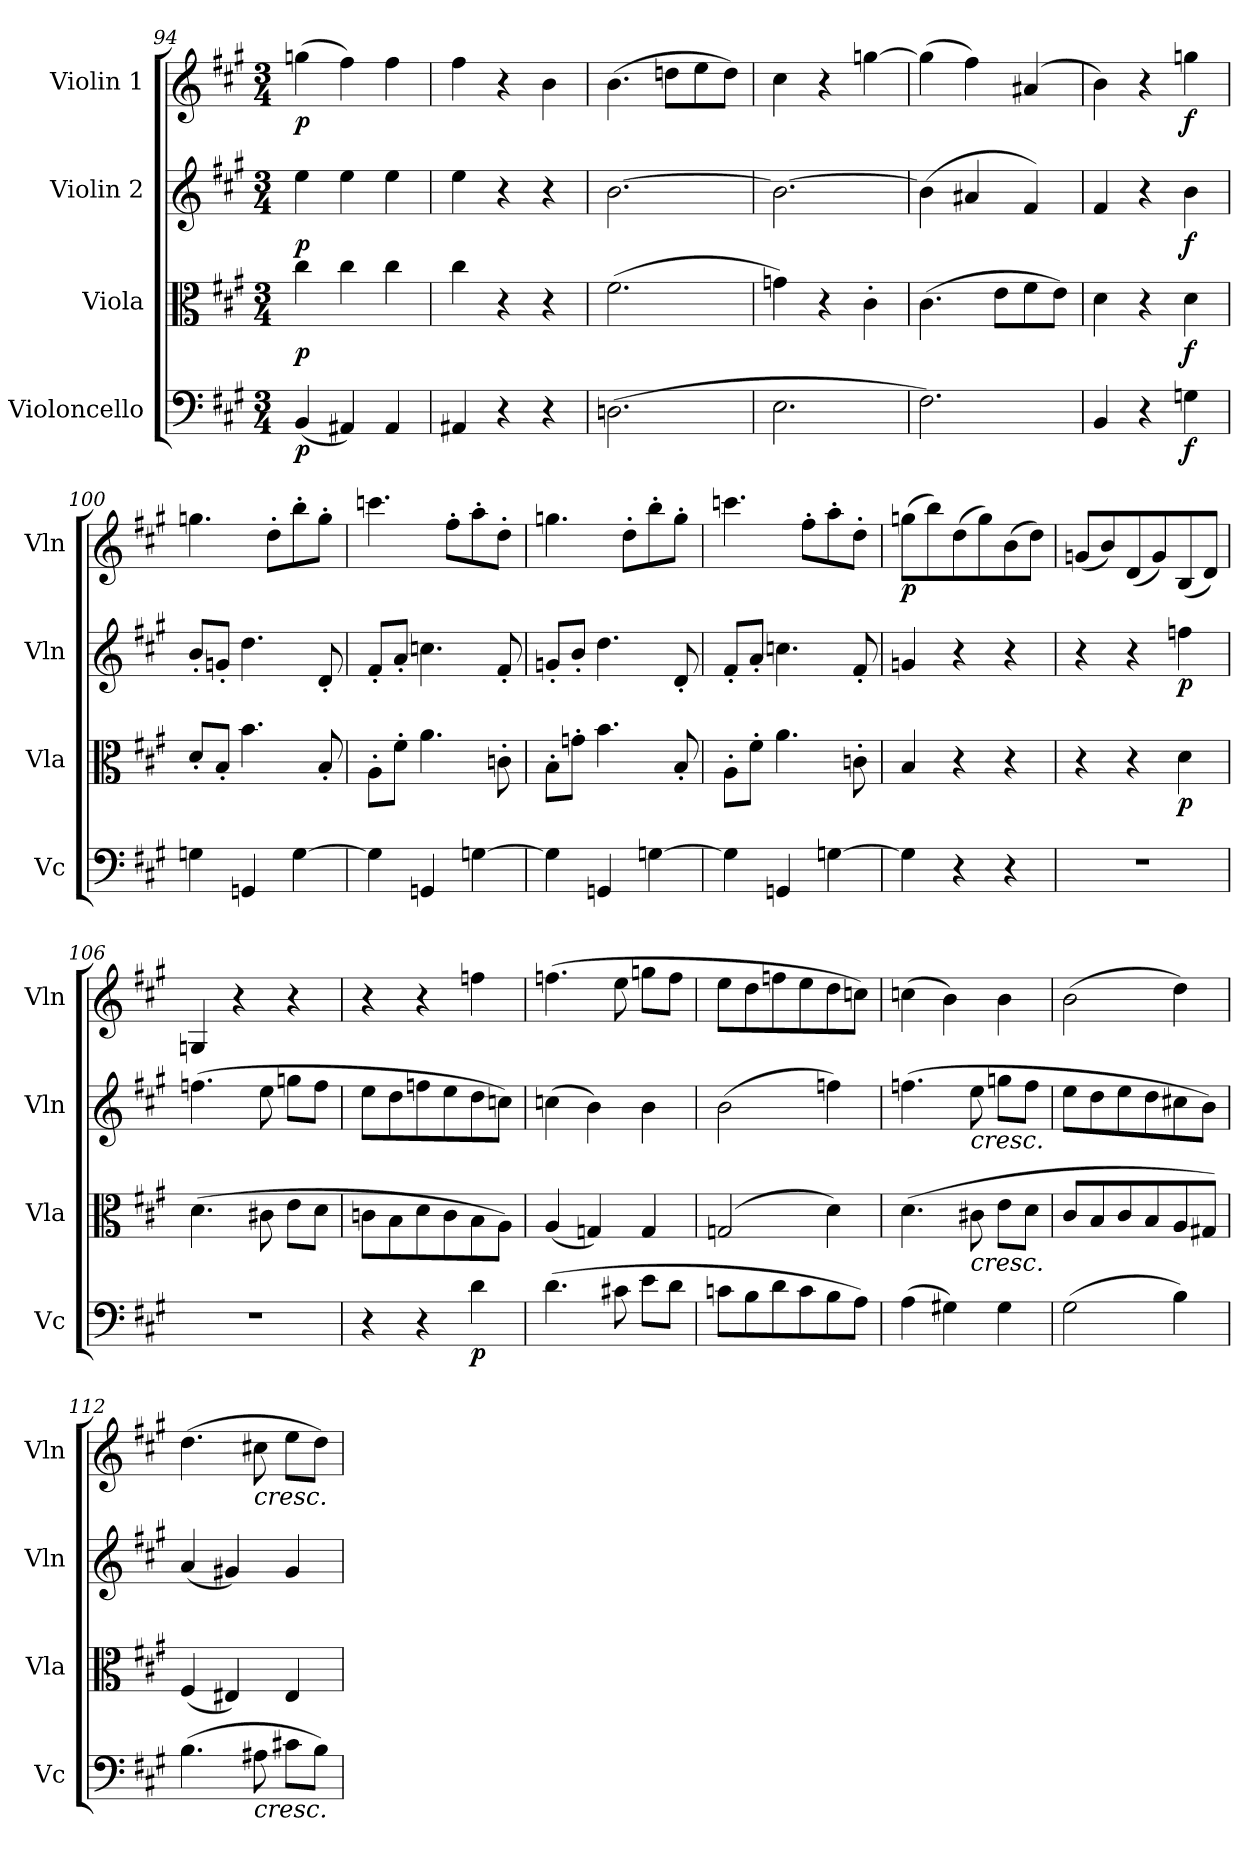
**kern	**dynam	**kern	**dynam	**kern	**dynam	**kern	**dynam
*part4	*part4	*part3	*part3	*part2	*part2	*part1	*part1
*staff4	*staff4	*staff3	*staff3	*staff2	*staff2	*staff1	*staff1
*I"Violoncello	*	*I"Viola	*	*I"Violin 2	*	*I"Violin 1	*
*I'Vc	*	*I'Vla	*	*I'Vln	*	*I'Vln	*
!!LO:LB:g=z
*clefF4	*	*clefC3	*	*clefG2	*	*clefG2	*
*k[f#c#g#]	*	*k[f#c#g#]	*	*k[f#c#g#]	*	*k[f#c#g#]	*
*M3/4	*	*M3/4	*	*M3/4	*	*M3/4	*
=94	=94	=94	=94	=94	=94	=94	=94
!	!LO:DY:b	!	!LO:DY:b	!	!LO:DY:b	!	!LO:DY:b
(4BB/	p	4cc#\	p	4ee\	p	(4ggn\	p
4AA#X/)	.	4cc#\	.	4ee\	.	4ff#\)	.
4AA#/	.	4cc#\	.	4ee\	.	4ff#\	.
=95	=95	=95	=95	=95	=95	=95	=95
4AA#X/	.	4cc#\	.	4ee\	.	4ff#\	.
4r	.	4r	.	4r	.	4r	.
4r	.	4r	.	4r	.	4b\	.
!!LO:PB:g=z
=96	=96	=96	=96	=96	=96	=96	=96
(2.Dn\	.	(2.f#\	.	[2.b\	.	(4.b\	.
.	.	.	.	.	.	8ddn\L	.
.	.	.	.	.	.	8ee\	.
.	.	.	.	.	.	8dd\J)	.
=97	=97	=97	=97	=97	=97	=97	=97
2.E\	.	4gn\)	.	2.b\_	.	4cc#\	.
.	.	4r	.	.	.	4r	.
.	.	4c#'\	.	.	.	[4ggn\	.
=98	=98	=98	=98	=98	=98	=98	=98
2.F#\)	.	(4.c#\	.	(4b\]	.	(4gg\]	.
.	.	.	.	4a#X/	.	4ff#\)	.
.	.	8e\L	.	.	.	.	.
.	.	8f#\	.	4f#/)	.	(>4a#X/	.
.	.	8e\J)	.	.	.	.	.
=99	=99	=99	=99	=99	=99	=99	=99
4BB/	.	4d\	.	4f#/	.	4b\)	.
4r	.	4r	.	4r	.	4r	.
!	!LO:DY:b	!	!LO:DY:b	!	!LO:DY:b	!	!LO:DY:b
4Gn\	f	4d\	f	4b\	f	4ggn\	f
=100	=100	=100	=100	=100	=100	=100	=100
4Gn\	.	8d'/L	.	8b'/L	.	4.ggn\	.
.	.	8B'/J	.	8gn'/J	.	.	.
4GGn/	.	4.b\	.	4.dd\	.	.	.
.	.	.	.	.	.	8dd'\L	.
[4G\	.	.	.	.	.	8bb'\	.
.	.	8B'/	.	8d'/	.	8gg'\J	.
=101	=101	=101	=101	=101	=101	=101	=101
4G\]	.	8A'\L	.	8f#'/L	.	4.cccn\	.
.	.	8f#'\J	.	8a'/J	.	.	.
4GGn/	.	4.a\	.	4.ccn\	.	.	.
.	.	.	.	.	.	8ff#'\L	.
[4Gn\	.	.	.	.	.	8aa'\	.
.	.	8cn'\	.	8f#'/	.	8dd'\J	.
=102	=102	=102	=102	=102	=102	=102	=102
4G\]	.	8B'\L	.	8gn'/L	.	4.ggn\	.
.	.	8gn'\J	.	8b'/J	.	.	.
4GGn/	.	4.b\	.	4.dd\	.	.	.
.	.	.	.	.	.	8dd'\L	.
[4Gn\	.	.	.	.	.	8bb'\	.
.	.	8B'/	.	8d'/	.	8gg'\J	.
=103	=103	=103	=103	=103	=103	=103	=103
4G\]	.	8A'\L	.	8f#'/L	.	4.cccn\	.
.	.	8f#'\J	.	8a'/J	.	.	.
4GGn/	.	4.a\	.	4.ccn\	.	.	.
.	.	.	.	.	.	8ff#'\L	.
[4Gn\	.	.	.	.	.	8aa'\	.
.	.	8cn'\	.	8f#'/	.	8dd'\J	.
=104	=104	=104	=104	=104	=104	=104	=104
!	!	!	!	!	!	!	!LO:DY:b
4G\]	.	4B/	.	4gn/	.	(8ggn\L	p
.	.	.	.	.	.	8bb\)	.
4r	.	4r	.	4r	.	(8dd\	.
.	.	.	.	.	.	8gg\)	.
4r	.	4r	.	4r	.	(8b\	.
.	.	.	.	.	.	8dd\J)	.
!!LO:LB:g=z
=105	=105	=105	=105	=105	=105	=105	=105
2.r	.	4r	.	4r	.	(8gn/L	.
.	.	.	.	.	.	8b/)	.
.	.	4r	.	4r	.	(8d/	.
.	.	.	.	.	.	8g/)	.
!	!	!	!LO:DY:b	!	!LO:DY:b	!	!
.	.	4d\	p	4ffn\	p	(8B/	.
.	.	.	.	.	.	8d/J)	.
!!LO:LB:g=z
=106	=106	=106	=106	=106	=106	=106	=106
2.r	.	(4.d\	.	(4.ffn\	.	4Gn/	.
.	.	.	.	.	.	4r	.
.	.	8c#X\	.	8ee\	.	.	.
.	.	8e\L	.	8ggn\L	.	4r	.
.	.	8d\J	.	8ff\J	.	.	.
=107	=107	=107	=107	=107	=107	=107	=107
4r	.	8cn\L	.	8ee\L	.	4r	.
.	.	8B\	.	8dd\	.	.	.
4r	.	8d\	.	8ffn\	.	4r	.
.	.	8c\	.	8ee\	.	.	.
!	!LO:DY:b	!	!	!	!	!	!
4d\	p	8B\	.	8dd\	.	4ffn\	.
.	.	8A\J)	.	8ccn\J)	.	.	.
=108	=108	=108	=108	=108	=108	=108	=108
(4.d\	.	(4A/	.	(4ccn\	.	(4.ffn\	.
.	.	4Gn/)	.	4b\)	.	.	.
8c#X\	.	.	.	.	.	8ee\	.
8e\L	.	4G/	.	4b\	.	8ggn\L	.
8d\J	.	.	.	.	.	8ff\J	.
=109	=109	=109	=109	=109	=109	=109	=109
8cn\L	.	(2Gn/	.	(2b\	.	8ee\L	.
8B\	.	.	.	.	.	8dd\	.
8d\	.	.	.	.	.	8ffn\	.
8c\	.	.	.	.	.	8ee\	.
8B\	.	4d\)	.	4ffn\)	.	8dd\	.
8A\J)	.	.	.	.	.	8ccn\J)	.
=110	=110	=110	=110	=110	=110	=110	=110
(4A\	.	(4.d\	.	(4.ffn\	.	(4ccn\	.
4G#X\)	.	.	.	.	.	4b\)	.
!	!	!	!	!LO:TX:b:i:t=cresc.	!	!	!
!	!	!LO:TX:b:i:t=cresc.	!	!	!	!	!
.	.	8c#X\	.	8ee\	.	.	.
4G#\	.	8e\L	.	8ggn\L	.	4b\	.
.	.	8d\J	.	8ff\J	.	.	.
=111	=111	=111	=111	=111	=111	=111	=111
(2G#\	.	8c#/L	.	8ee\L	.	(2b\	.
.	.	8B/	.	8dd\	.	.	.
.	.	8c#/	.	8ee\	.	.	.
.	.	8B/	.	8dd\	.	.	.
4B\)	.	8A/	.	8cc#X\	.	4dd\)	.
.	.	8G#X/J)	.	8b\J)	.	.	.
=112	=112	=112	=112	=112	=112	=112	=112
(4.B\	.	(4F#/	.	(4a/	.	(4.dd\	.
.	.	4E#X/)	.	4g#X/)	.	.	.
!	!	!	!	!	!	!LO:TX:b:i:t=cresc.	!
!LO:TX:b:i:t=cresc.	!	!	!	!	!	!	!
8A#X\	.	.	.	.	.	8cc#X\	.
8c#X\L	.	4E#/	.	4g#/	.	8ee\L	.
8B\J)	.	.	.	.	.	8dd\J)	.
=	=	=	=	=	=	=	=
*-	*-	*-	*-	*-	*-	*-	*-
